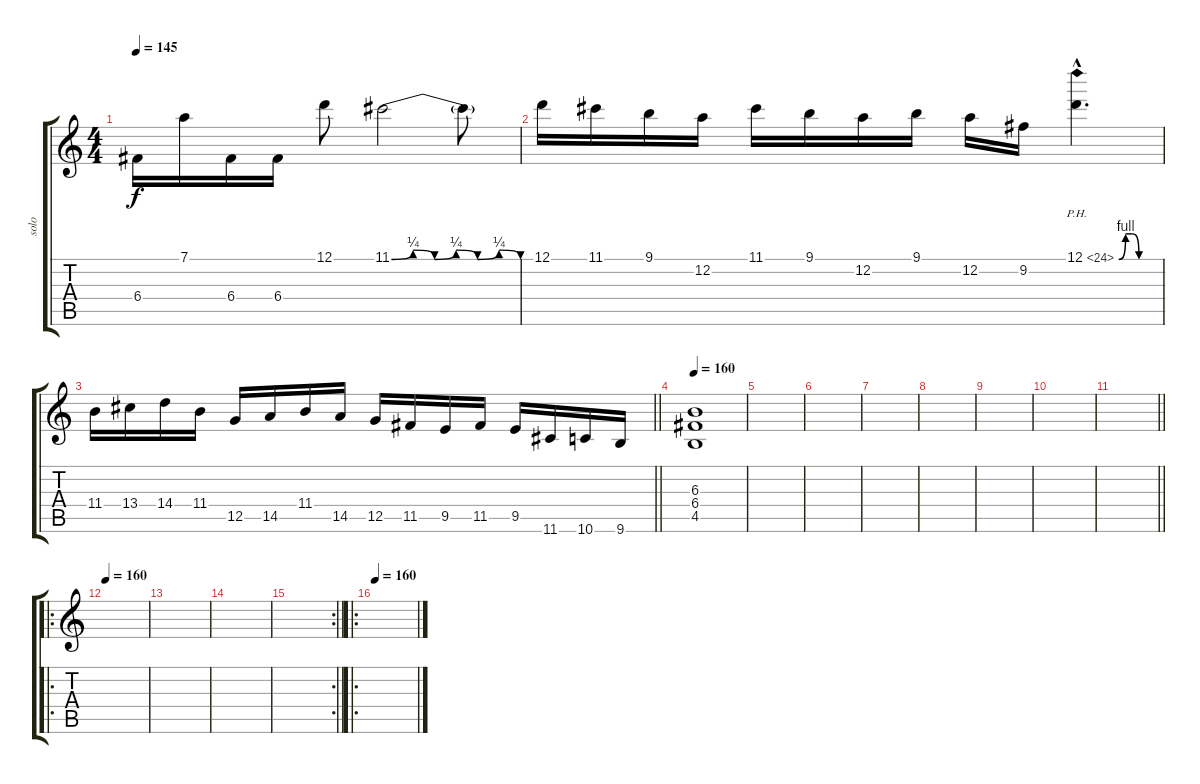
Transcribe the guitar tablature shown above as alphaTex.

\track ("solo" "solo") {instrument distortionguitar}
\staff {score tabs}
\tuning (D4 A3 F3 C3 G2 D2) {hide}
\ts (4 4)
\tempo 145
\clef g2
\ks c
6.4.16{dy f} 7.1.16 6.4.16 6.4.16 12.1.8 11.1{be (custom 0 0 10 1 20 0 30 1 40 0 50 1 60 0)}.2 11.1{t}.8 |
12.1.16 11.1.16 9.1.16 12.2.16 11.1.16 9.1.16 12.2.16 9.1.16 12.2.16 9.2.16 12.1{be (custom 0 0 10 4 20 4 30 0 60 0) ph 12 hac}.4{d} |
\barLineRight lightlight
11.4.16 13.4.16 14.4.16 11.4.16 12.5.16 14.5.16 11.4.16 14.5.16 12.5.16 11.5.16 9.5.16 11.5.16 9.5.16 11.6.16 10.6.16 9.6.16 |
\section ("" "")
\tempo 160
(6.3 6.4 4.5).1 |
|
|
|
|
|
|
\barLineRight lightlight
|
\ro
\section ("" "")
\tempo 160
|
|
|
\rc 2
\barLineRight lightlight
|
\ro
\section ("" "")
\tempo 160
